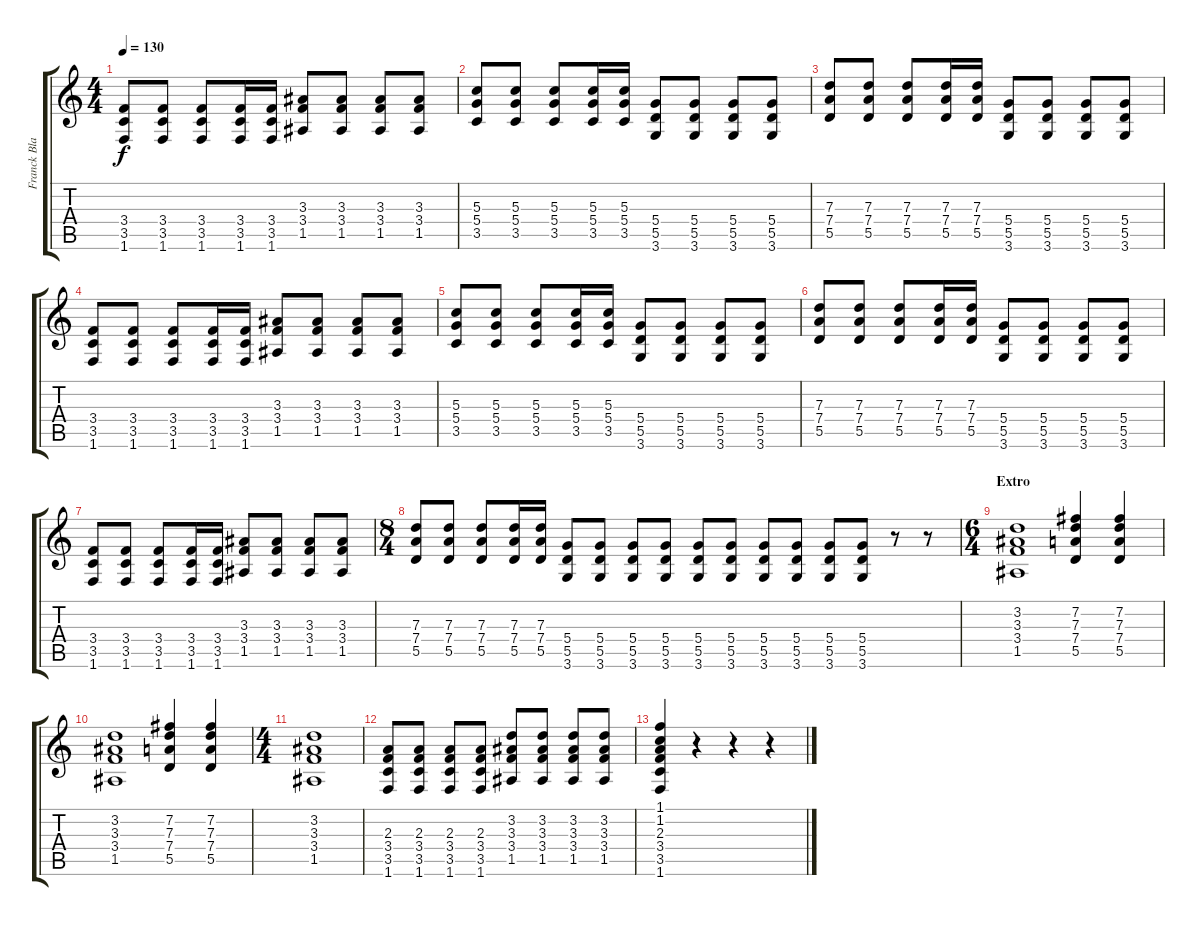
\track ("Franck Black" "Franck Bla") {instrument distortionguitar}
\staff {score tabs}
\tuning (E4 B3 G3 D3 A2 E2) {hide}
\ts (4 4)
\tempo 130
\clef g2
\ks c
(3.4 3.5 1.6).8{dy f} (3.4 3.5 1.6).8 (3.4 3.5 1.6).8 (3.4 3.5 1.6).16 (3.4 3.5 1.6).16 (3.3 3.4 1.5).8 (3.3 3.4 1.5).8 (3.3 3.4 1.5).8 (3.3 3.4 1.5).8 |
(5.3 5.4 3.5).8 (5.3 5.4 3.5).8 (5.3 5.4 3.5).8 (5.3 5.4 3.5).16 (5.3 5.4 3.5).16 (5.4 5.5 3.6).8 (5.4 5.5 3.6).8 (5.4 5.5 3.6).8 (5.4 5.5 3.6).8 |
(7.3 7.4 5.5).8 (7.3 7.4 5.5).8 (7.3 7.4 5.5).8 (7.3 7.4 5.5).16 (7.3 7.4 5.5).16 (5.4 5.5 3.6).8 (5.4 5.5 3.6).8 (5.4 5.5 3.6).8 (5.4 5.5 3.6).8 |
(3.4 3.5 1.6).8 (3.4 3.5 1.6).8 (3.4 3.5 1.6).8 (3.4 3.5 1.6).16 (3.4 3.5 1.6).16 (3.3 3.4 1.5).8 (3.3 3.4 1.5).8 (3.3 3.4 1.5).8 (3.3 3.4 1.5).8 |
(5.3 5.4 3.5).8 (5.3 5.4 3.5).8 (5.3 5.4 3.5).8 (5.3 5.4 3.5).16 (5.3 5.4 3.5).16 (5.4 5.5 3.6).8 (5.4 5.5 3.6).8 (5.4 5.5 3.6).8 (5.4 5.5 3.6).8 |
(7.3 7.4 5.5).8 (7.3 7.4 5.5).8 (7.3 7.4 5.5).8 (7.3 7.4 5.5).16 (7.3 7.4 5.5).16 (5.4 5.5 3.6).8 (5.4 5.5 3.6).8 (5.4 5.5 3.6).8 (5.4 5.5 3.6).8 |
(3.4 3.5 1.6).8 (3.4 3.5 1.6).8 (3.4 3.5 1.6).8 (3.4 3.5 1.6).16 (3.4 3.5 1.6).16 (3.3 3.4 1.5).8 (3.3 3.4 1.5).8 (3.3 3.4 1.5).8 (3.3 3.4 1.5).8 |
\ts (8 4)
(7.3 7.4 5.5).8 (7.3 7.4 5.5).8 (7.3 7.4 5.5).8 (7.3 7.4 5.5).16 (7.3 7.4 5.5).16 (5.4 5.5 3.6).8 (5.4 5.5 3.6).8 (5.4 5.5 3.6).8 (5.4 5.5 3.6).8 (5.4 5.5 3.6).8 (5.4 5.5 3.6).8 (5.4 5.5 3.6).8 (5.4 5.5 3.6).8 (5.4 5.5 3.6).8 (5.4 5.5 3.6).8 r.8 r.8 |
\ts (6 4)
\section ("" "Extro")
(3.2 3.3 3.4 1.5).1 (7.2 7.3 7.4 5.5).4 (7.2 7.3 7.4 5.5).4 |
(3.2 3.3 3.4 1.5).1 (7.2 7.3 7.4 5.5).4 (7.2 7.3 7.4 5.5).4 |
\ts (4 4)
(3.2 3.3 3.4 1.5).1 |
(2.3 3.4 3.5 1.6).8 (2.3 3.4 3.5 1.6).8 (2.3 3.4 3.5 1.6).8 (2.3 3.4 3.5 1.6).8 (3.2 3.3 3.4 1.5).8 (3.2 3.3 3.4 1.5).8 (3.2 3.3 3.4 1.5).8 (3.2 3.3 3.4 1.5).8 |
(1.1 1.2 2.3 3.4 3.5 1.6).4 r.4 r.4 r.4
